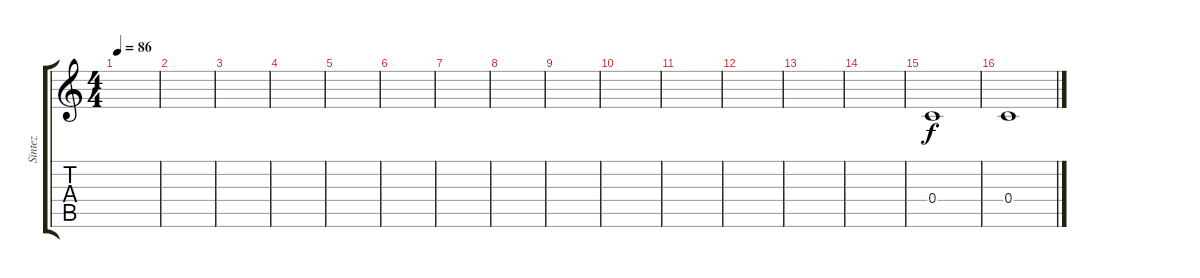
\track ("Sintez" "Sintez") {instrument contrabass}
\staff {score tabs}
\tuning (D4 A3 F3 C3 G2 D2) {hide}
\ts (4 4)
\tempo 86
\clef g2
\ks c
|
|
|
|
|
|
|
|
|
|
|
|
|
|
0.4.1 |
0.4.1
